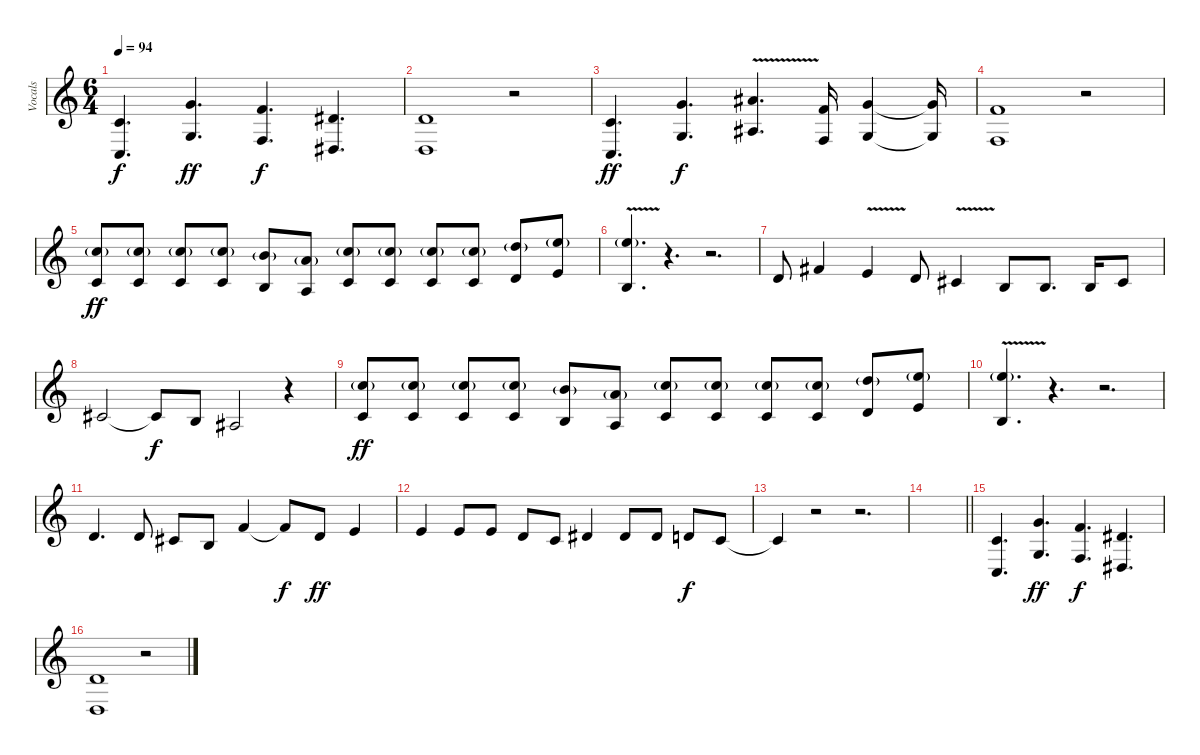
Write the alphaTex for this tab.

\track ("Vocals" "Vocals") {instrument violin}
\staff {score}
\tuning (E4 B3 G3 D3 A2 E2) {hide}
\ts (6 4)
\tempo 94
\clef g2
\ks c
(5.3 3.5).4{d dy f} (8.2 5.4).4{d dy ff} (6.2 3.4).4{d dy f} (8.3 6.5).4{d} |
(7.3 5.5).1 r.2 |
(5.3 3.5).4{d dy ff} (8.2 5.4).4{d dy f} (11.2{v} 8.4{v}).4{d} (6.2 3.4).16 (8.2 5.4).4 (8.2{t} 5.4{t}).16 |
(6.2 3.4).1 r.2 |
(13.2{g} 10.4).8{dy ff} (13.2{g} 10.4).8 (13.2{g} 10.4).8 (13.2{g} 10.4).8 (12.2{g} 9.4).8 (10.2{g} 7.4).8 (13.2{g} 10.4).8 (13.2{g} 10.4).8 (13.2{g} 10.4).8 (13.2{g} 10.4).8 (15.2{g} 7.3).8 (17.2{g} 9.3).8 |
(17.2{v g} 9.4{v}).4{d} r.4{d} r.2{d} |
7.3.8 7.2.4 5.2{v}.4 7.3.8 6.3{v}.4 4.3.8 4.3.8{d} 4.3.16 6.3.8 |
6.3.2 6.3{t}.8{dy f} 4.3.8 3.3.2 r.4 |
(13.2{g} 10.4).8{dy ff} (13.2{g} 10.4).8 (13.2{g} 10.4).8 (13.2{g} 10.4).8 (12.2{g} 9.4).8 (10.2{g} 7.4).8 (13.2{g} 10.4).8 (13.2{g} 10.4).8 (13.2{g} 10.4).8 (13.2{g} 10.4).8 (15.2{g} 7.3).8 (17.2{g} 9.3).8 |
(17.2{v g} 9.4{v}).4{d} r.4{d} r.2{d} |
7.3.4{d} 7.3.8 6.3.8 4.3.8 6.2.4 6.2{t}.8{dy f} 3.2.8{dy ff} 5.2.4 |
5.2.4 5.2.8 5.2.8 3.2.8 5.3.8 4.2.4 4.2.8 4.2.8 3.2.8{dy f} 5.3.8 |
5.3{t}.4 r.2 r.2{d} |
\barLineRight lightlight
|
(5.3 3.5).4{d} (8.2 5.4).4{d dy ff} (6.2 3.4).4{d dy f} (8.3 6.5).4{d} |
(7.3 5.5).1 r.2
